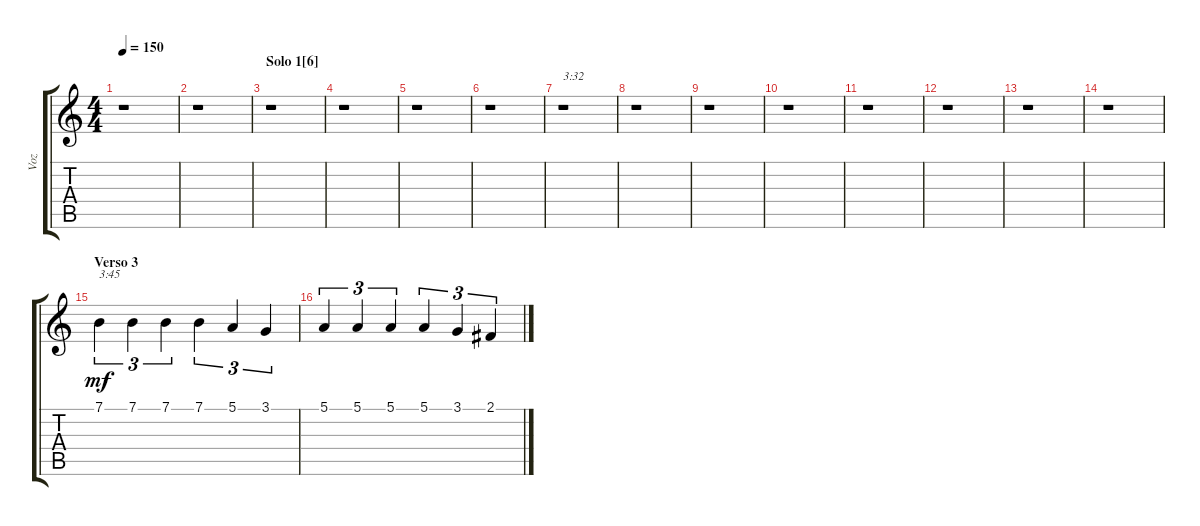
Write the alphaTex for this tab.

\track ("Voz" "Voz") {instrument voiceoohs}
\staff {score tabs}
\tuning (E4 B3 G3 D3 A2 E2) {hide}
\ts (4 4)
\tempo 150
\clef g2
\ks c
r.1{dy mf} |
r.1 |
\section ("" "Solo 1[6]")
r.1 |
r.1 |
r.1 |
r.1 |
r.1{txt "3:32"} |
r.1 |
r.1 |
r.1 |
r.1 |
r.1 |
r.1 |
r.1 |
\section ("" "Verso 3")
7.1.4{tu (3 2) txt "3:45"} 7.1.4{tu (3 2)} 7.1.4{tu (3 2)} 7.1.4{tu (3 2)} 5.1.4{tu (3 2)} 3.1.4{tu (3 2)} |
5.1.4{tu (3 2)} 5.1.4{tu (3 2)} 5.1.4{tu (3 2)} 5.1.4{tu (3 2)} 3.1.4{tu (3 2)} 2.1.4{tu (3 2)}
